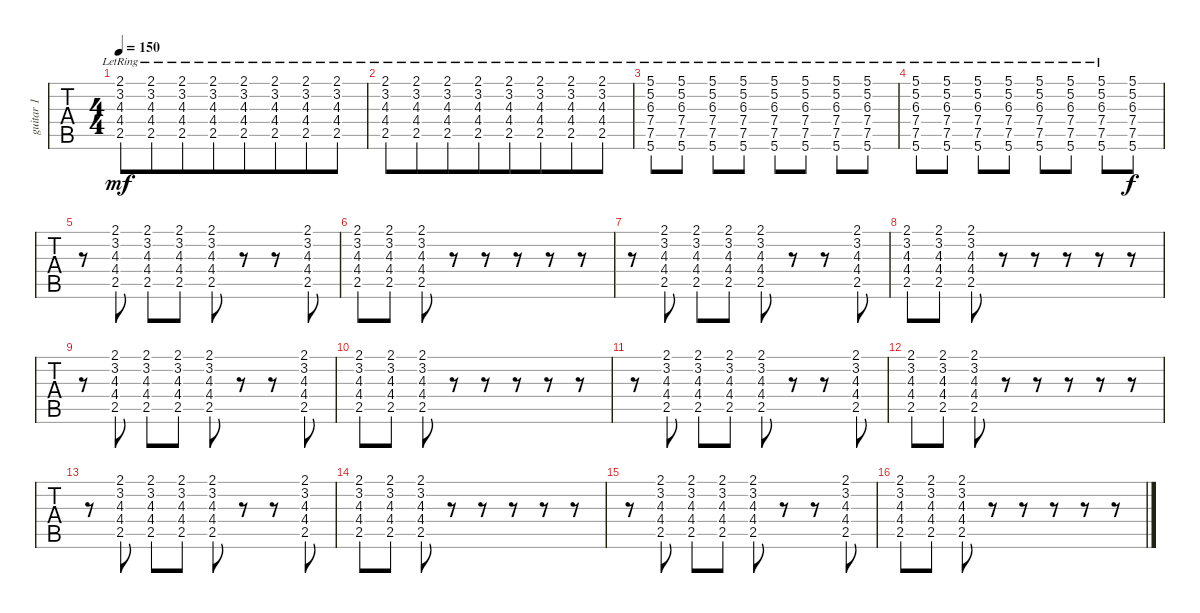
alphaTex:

\track ("guitar 1" "guitar 1") {instrument overdrivenguitar}
\staff {tabs}
\tuning (E4 B3 G3 D3 A2 E2) {hide}
\ts (4 4)
\tempo 150
\clef g2
\ks c
(2.1{lr} 3.2{lr} 4.3{lr} 4.4{lr} 2.5{lr}).8{dy mf beam Down beam merge} (2.1{lr} 3.2{lr} 4.3{lr} 4.4{lr} 2.5{lr}).8{beam Down beam merge} (2.1{lr} 3.2{lr} 4.3{lr} 4.4{lr} 2.5{lr}).8{beam Down beam merge} (2.1{lr} 3.2{lr} 4.3{lr} 4.4{lr} 2.5{lr}).8{beam Down beam merge} (2.1{lr} 3.2{lr} 4.3{lr} 4.4{lr} 2.5{lr}).8{beam Down beam merge} (2.1{lr} 3.2{lr} 4.3{lr} 4.4{lr} 2.5{lr}).8{beam Down beam merge} (2.1{lr} 3.2{lr} 4.3{lr} 4.4{lr} 2.5{lr}).8{beam Down beam merge} (2.1{lr} 3.2{lr} 4.3{lr} 4.4{lr} 2.5{lr}).8{beam Down} |
(2.1{lr} 3.2{lr} 4.3{lr} 4.4{lr} 2.5{lr}).8{beam Down beam merge} (2.1{lr} 3.2{lr} 4.3{lr} 4.4{lr} 2.5{lr}).8{beam Down beam merge} (2.1{lr} 3.2{lr} 4.3{lr} 4.4{lr} 2.5{lr}).8{beam Down beam merge} (2.1{lr} 3.2{lr} 4.3{lr} 4.4{lr} 2.5{lr}).8{beam Down beam merge} (2.1{lr} 3.2{lr} 4.3{lr} 4.4{lr} 2.5{lr}).8{beam Down beam merge} (2.1{lr} 3.2{lr} 4.3{lr} 4.4{lr} 2.5{lr}).8{beam Down beam merge} (2.1{lr} 3.2{lr} 4.3{lr} 4.4{lr} 2.5{lr}).8{beam Down beam merge} (2.1{lr} 3.2{lr} 4.3{lr} 4.4{lr} 2.5{lr}).8{beam Down} |
(5.1{lr} 5.2{lr} 6.3{lr} 7.4{lr} 7.5{lr} 5.6{lr}).8 (5.1{lr} 5.2{lr} 6.3{lr} 7.4{lr} 7.5{lr} 5.6{lr}).8 (5.1{lr} 5.2{lr} 6.3{lr} 7.4{lr} 7.5{lr} 5.6{lr}).8 (5.1{lr} 5.2{lr} 6.3{lr} 7.4{lr} 7.5{lr} 5.6{lr}).8 (5.1{lr} 5.2{lr} 6.3{lr} 7.4{lr} 7.5{lr} 5.6{lr}).8 (5.1{lr} 5.2{lr} 6.3{lr} 7.4{lr} 7.5{lr} 5.6{lr}).8 (5.1{lr} 5.2{lr} 6.3{lr} 7.4{lr} 7.5{lr} 5.6{lr}).8 (5.1{lr} 5.2{lr} 6.3{lr} 7.4{lr} 7.5{lr} 5.6{lr}).8 |
(5.1{lr} 5.2{lr} 6.3{lr} 7.4{lr} 7.5{lr} 5.6{lr}).8 (5.1{lr} 5.2{lr} 6.3{lr} 7.4{lr} 7.5{lr} 5.6{lr}).8 (5.1{lr} 5.2{lr} 6.3{lr} 7.4{lr} 7.5{lr} 5.6{lr}).8 (5.1{lr} 5.2{lr} 6.3{lr} 7.4{lr} 7.5{lr} 5.6{lr}).8 (5.1{lr} 5.2{lr} 6.3{lr} 7.4{lr} 7.5{lr} 5.6{lr}).8 (5.1{lr} 5.2{lr} 6.3{lr} 7.4{lr} 7.5{lr} 5.6{lr}).8 (5.1{lr} 5.2{lr} 6.3{lr} 7.4{lr} 7.5{lr} 5.6{lr}).8 (5.1 5.2 6.3 7.4 7.5 5.6).8{dy f} |
r.8 (2.1 3.2 4.3 4.4 2.5).8 (2.1 3.2 4.3 4.4 2.5).8 (2.1 3.2 4.3 4.4 2.5).8 (2.1 3.2 4.3 4.4 2.5).8 r.8 r.8 (2.1 3.2 4.3 4.4 2.5).8 |
(2.1 3.2 4.3 4.4 2.5).8 (2.1 3.2 4.3 4.4 2.5).8 (2.1 3.2 4.3 4.4 2.5).8 r.8 r.8 r.8 r.8 r.8 |
r.8 (2.1 3.2 4.3 4.4 2.5).8 (2.1 3.2 4.3 4.4 2.5).8 (2.1 3.2 4.3 4.4 2.5).8 (2.1 3.2 4.3 4.4 2.5).8 r.8 r.8 (2.1 3.2 4.3 4.4 2.5).8 |
(2.1 3.2 4.3 4.4 2.5).8 (2.1 3.2 4.3 4.4 2.5).8 (2.1 3.2 4.3 4.4 2.5).8 r.8 r.8 r.8 r.8 r.8 |
r.8 (2.1 3.2 4.3 4.4 2.5).8 (2.1 3.2 4.3 4.4 2.5).8 (2.1 3.2 4.3 4.4 2.5).8 (2.1 3.2 4.3 4.4 2.5).8 r.8 r.8 (2.1 3.2 4.3 4.4 2.5).8 |
(2.1 3.2 4.3 4.4 2.5).8 (2.1 3.2 4.3 4.4 2.5).8 (2.1 3.2 4.3 4.4 2.5).8 r.8 r.8 r.8 r.8 r.8 |
r.8 (2.1 3.2 4.3 4.4 2.5).8 (2.1 3.2 4.3 4.4 2.5).8 (2.1 3.2 4.3 4.4 2.5).8 (2.1 3.2 4.3 4.4 2.5).8 r.8 r.8 (2.1 3.2 4.3 4.4 2.5).8 |
(2.1 3.2 4.3 4.4 2.5).8 (2.1 3.2 4.3 4.4 2.5).8 (2.1 3.2 4.3 4.4 2.5).8 r.8 r.8 r.8 r.8 r.8 |
r.8 (2.1 3.2 4.3 4.4 2.5).8 (2.1 3.2 4.3 4.4 2.5).8 (2.1 3.2 4.3 4.4 2.5).8 (2.1 3.2 4.3 4.4 2.5).8 r.8 r.8 (2.1 3.2 4.3 4.4 2.5).8 |
(2.1 3.2 4.3 4.4 2.5).8 (2.1 3.2 4.3 4.4 2.5).8 (2.1 3.2 4.3 4.4 2.5).8 r.8 r.8 r.8 r.8 r.8 |
r.8 (2.1 3.2 4.3 4.4 2.5).8 (2.1 3.2 4.3 4.4 2.5).8 (2.1 3.2 4.3 4.4 2.5).8 (2.1 3.2 4.3 4.4 2.5).8 r.8 r.8 (2.1 3.2 4.3 4.4 2.5).8 |
(2.1 3.2 4.3 4.4 2.5).8 (2.1 3.2 4.3 4.4 2.5).8 (2.1 3.2 4.3 4.4 2.5).8 r.8 r.8 r.8 r.8 r.8
